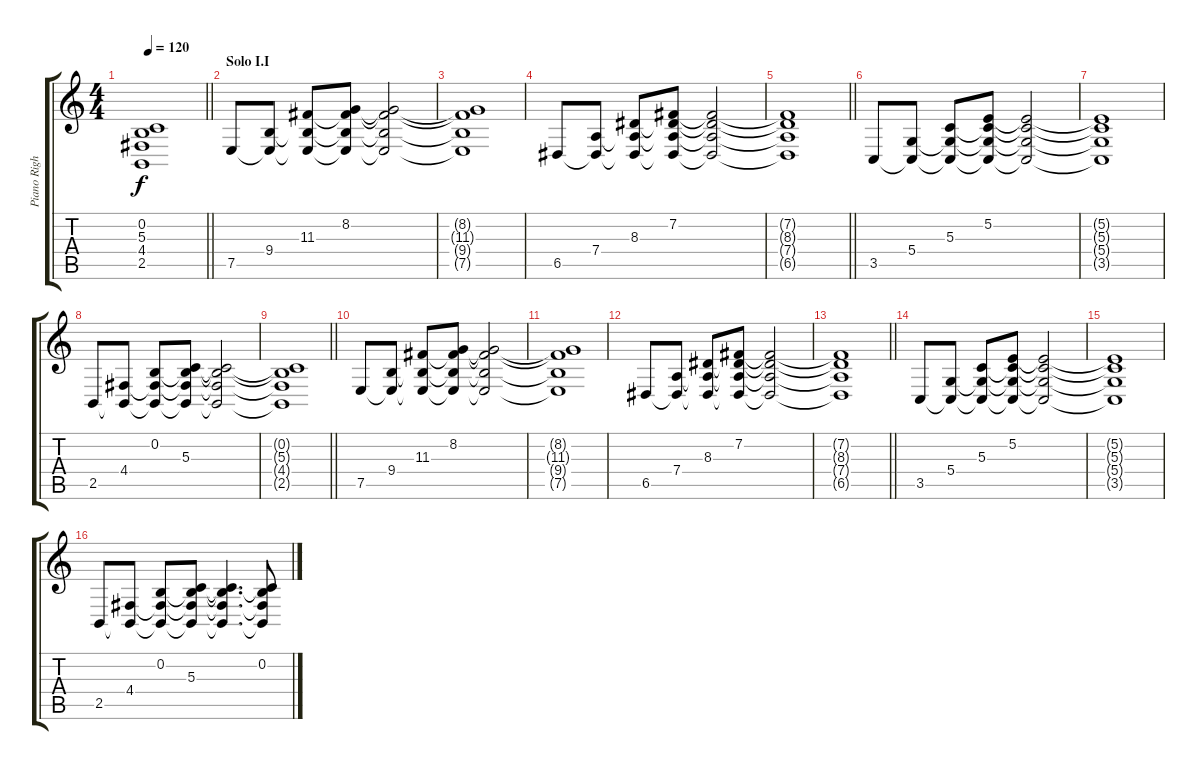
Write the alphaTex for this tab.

\track ("Piano Right Standard" "Piano Righ") {instrument acousticgrandpiano}
\staff {score tabs}
\tuning (E4 B3 G3 D3 A2 E2) {hide}
\ts (4 4)
\tempo 120
\clef g2
\barLineRight lightlight
\ks c
(0.2{t} 5.3{t} 4.4{t} 2.5{t}).1{dy f} |
\section ("" "Solo I.I")
7.5.8 (9.4 7.5{t}).8 (11.3 9.4{t} 7.5{t}).8 (8.2 11.3{t} 9.4{t} 7.5{t}).8 (8.2{t} 11.3{t} 9.4{t} 7.5{t}).2 |
(8.2{t} 11.3{t} 9.4{t} 7.5{t}).1 |
6.5.8 (7.4 6.5{t}).8 (8.3 7.4{t} 6.5{t}).8 (7.2 8.3{t} 7.4{t} 6.5{t}).8 (7.2{t} 8.3{t} 7.4{t} 6.5{t}).2 |
\barLineRight lightlight
(7.2{t} 8.3{t} 7.4{t} 6.5{t}).1 |
3.5.8 (5.4 3.5{t}).8 (5.3 5.4{t} 3.5{t}).8 (5.2 5.3{t} 5.4{t} 3.5{t}).8 (5.2{t} 5.3{t} 5.4{t} 3.5{t}).2 |
(5.2{t} 5.3{t} 5.4{t} 3.5{t}).1 |
2.5.8 (4.4 2.5{t}).8 (0.2 4.4{t} 2.5{t}).8 (0.2{t} 5.3 4.4{t} 2.5{t}).8 (0.2{t} 5.3{t} 4.4{t} 2.5{t}).2 |
\barLineRight lightlight
(0.2{t} 5.3{t} 4.4{t} 2.5{t}).1 |
7.5.8 (9.4 7.5{t}).8 (11.3 9.4{t} 7.5{t}).8 (8.2 11.3{t} 9.4{t} 7.5{t}).8 (8.2{t} 11.3{t} 9.4{t} 7.5{t}).2 |
(8.2{t} 11.3{t} 9.4{t} 7.5{t}).1 |
6.5.8 (7.4 6.5{t}).8 (8.3 7.4{t} 6.5{t}).8 (7.2 8.3{t} 7.4{t} 6.5{t}).8 (7.2{t} 8.3{t} 7.4{t} 6.5{t}).2 |
\barLineRight lightlight
(7.2{t} 8.3{t} 7.4{t} 6.5{t}).1 |
3.5.8 (5.4 3.5{t}).8 (5.3 5.4{t} 3.5{t}).8 (5.2 5.3{t} 5.4{t} 3.5{t}).8 (5.2{t} 5.3{t} 5.4{t} 3.5{t}).2 |
(5.2{t} 5.3{t} 5.4{t} 3.5{t}).1 |
2.5.8 (4.4 2.5{t}).8 (0.2 4.4{t} 2.5{t}).8 (0.2{t} 5.3 4.4{t} 2.5{t}).8 (0.2{t} 5.3{t} 4.4{t} 2.5{t}).4{d} (0.2 5.3{t} 4.4{t} 2.5{t}).8
